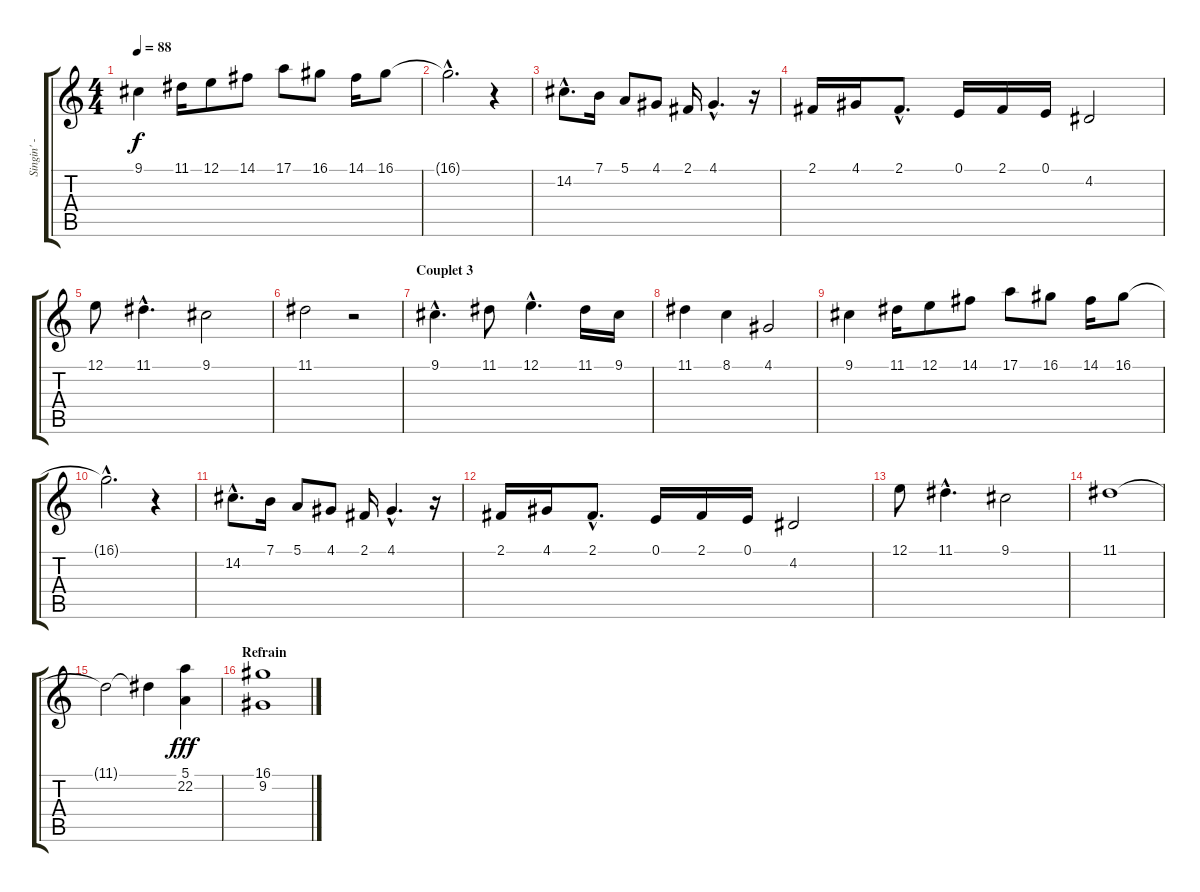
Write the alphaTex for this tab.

\track ("Singin' - Sandra" "Singin' - ") {instrument oboe}
\staff {score tabs}
\tuning (E4 B3 G3 D3 A2 E2) {hide}
\ts (4 4)
\tempo 88
\clef g2
\ks c
9.1.4{dy f} 11.1.16 12.1.8 14.1.8 17.1.8 16.1.8 14.1.16 16.1.8 |
16.1{hac t}.2{d} r.4 |
14.2{hac}.8{d} 7.1.16 5.1.8 4.1.8 2.1.16 4.1{hac}.4{d} r.16 |
2.1.16 4.1.16 2.1{hac}.8{d} 0.1.16 2.1.16 0.1.16 4.2.2 |
12.1.8 11.1{hac}.4{d} 9.1.2 |
11.1.2 r.2 |
\section ("" "Couplet 3")
9.1{hac}.4{d volume 16} 11.1.8 12.1{hac}.4{d} 11.1.16 9.1.16 |
11.1.4 8.1.4 4.1.2 |
9.1.4 11.1.16 12.1.8 14.1.8 17.1.8 16.1.8 14.1.16 16.1.8 |
16.1{hac t}.2{d} r.4 |
14.2{hac}.8{d} 7.1.16 5.1.8 4.1.8 2.1.16 4.1{hac}.4{d} r.16 |
2.1.16 4.1.16 2.1{hac}.8{d} 0.1.16 2.1.16 0.1.16 4.2.2 |
12.1.8 11.1{hac}.4{d} 9.1.2 |
11.1.1 |
11.1{t}.2 11.1{t}.4 (5.1 22.2).4{dy fff} |
\section ("" "Refrain")
(16.1 9.2).1
